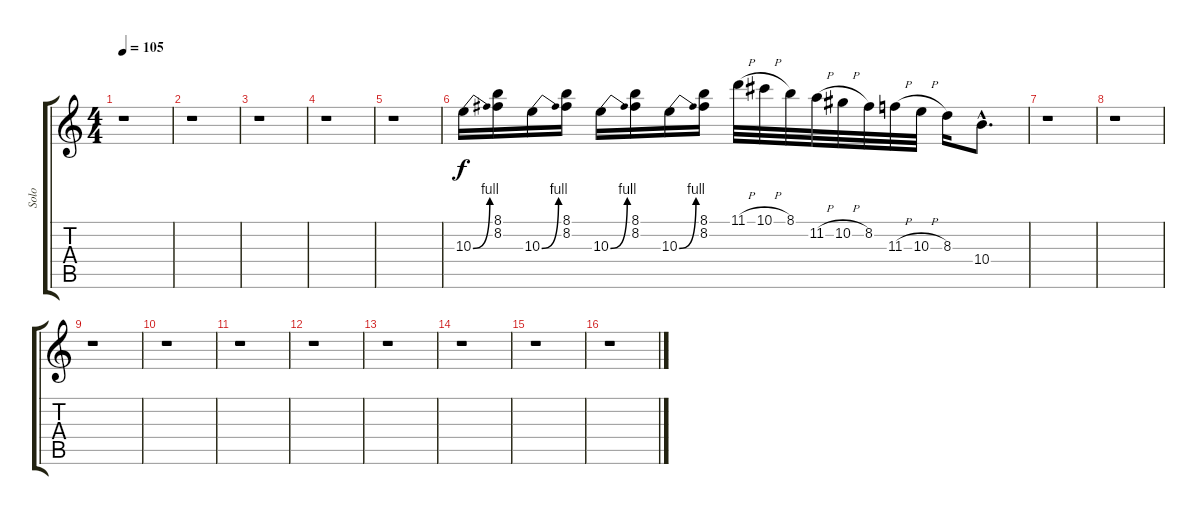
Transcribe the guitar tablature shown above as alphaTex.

\track ("Solo" "Solo") {instrument distortionguitar}
\staff {score tabs}
\tuning (Eb4 Bb3 Gb3 Db3 Ab2 Eb2) {hide}
\ts (4 4)
\tempo 105
\clef g2
\ks c
r.1{dy f} |
r.1 |
r.1 |
r.1 |
r.1 |
10.3{be (bend 0 0 60 4)}.16 (8.1 8.2).16 10.3{be (bend 0 0 60 4)}.16 (8.1 8.2).16 10.3{be (bend 0 0 60 4)}.16 (8.1 8.2).16 10.3{be (bend 0 0 60 4)}.16 (8.1 8.2).16 11.1{h}.32 10.1{h}.32 8.1.32 11.2{h}.32 10.2{h}.32 8.2.32 11.3{h}.32 10.3{h}.32 8.3.16 10.4{hac}.8{d} |
r.1 |
r.1 |
r.1 |
r.1 |
r.1 |
r.1 |
r.1 |
r.1 |
r.1 |
r.1
